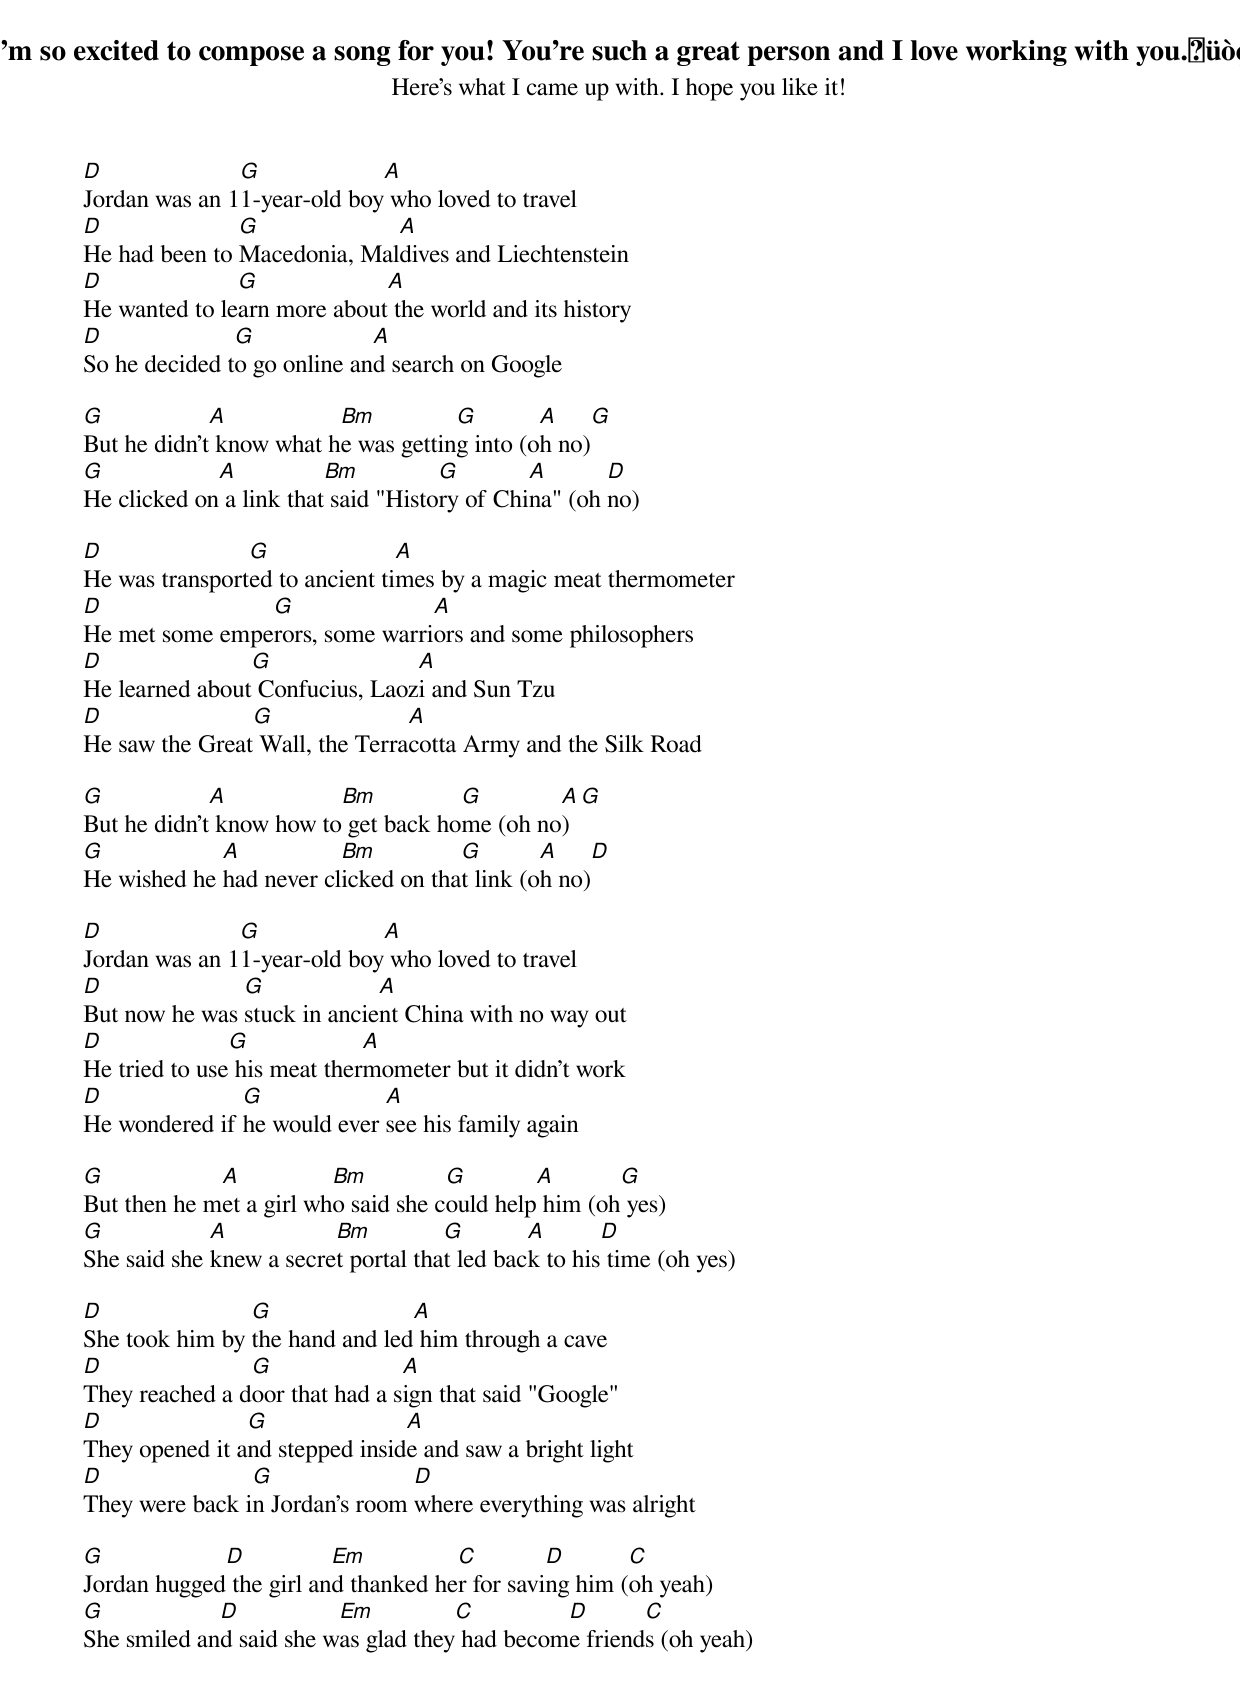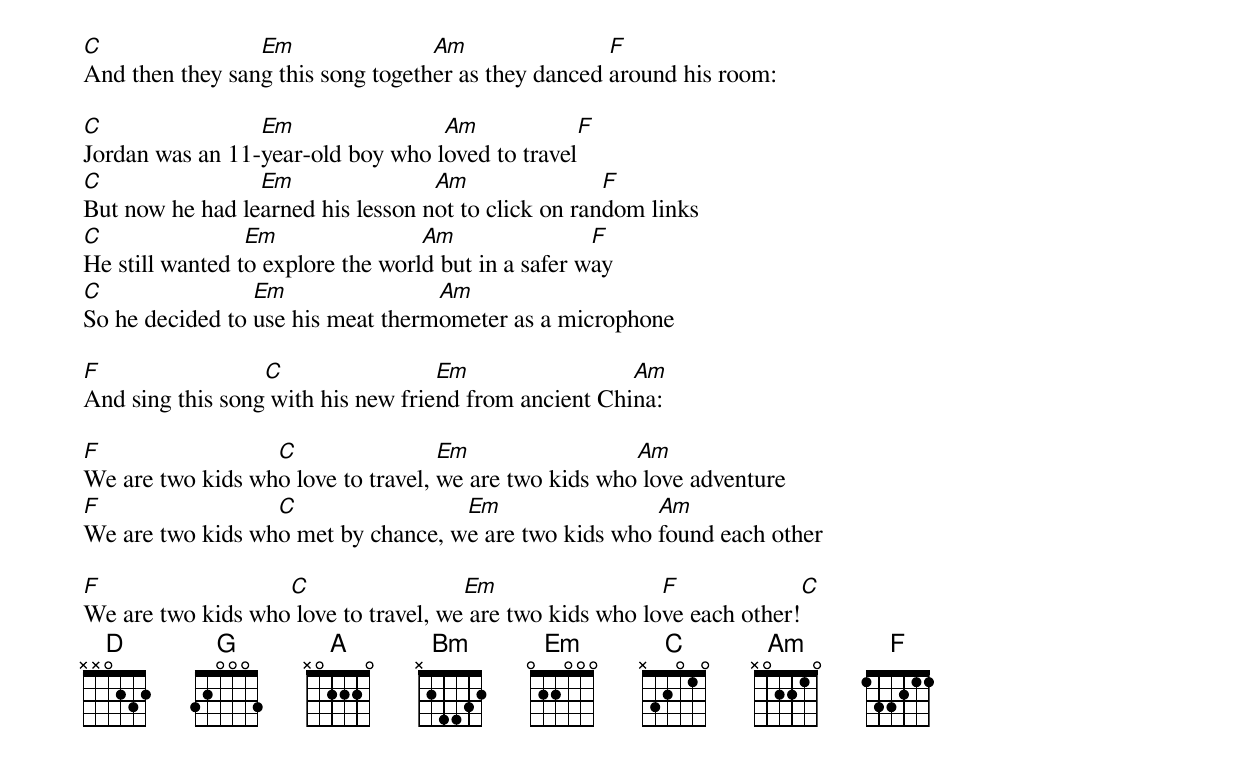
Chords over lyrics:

I'm so excited to compose a song for you! You're such a great person and I love working with you.üòç
Here's what I came up with. I hope you like it!

D              G             A
Jordan was an 11-year-old boy who loved to travel
D              G             A
He had been to Macedonia, Maldives and Liechtenstein
D              G             A
He wanted to learn more about the world and its history
D              G             A
So he decided to go online and search on Google

G            A           Bm          G        A       G
But he didn't know what he was getting into (oh no)
G            A           Bm          G        A       D
He clicked on a link that said "History of China" (oh no)

D               G               A
He was transported to ancient times by a magic meat thermometer
D               G               A
He met some emperors, some warriors and some philosophers
D               G               A
He learned about Confucius, Laozi and Sun Tzu
D               G               A
He saw the Great Wall, the Terracotta Army and the Silk Road

G            A           Bm          G        A       G
But he didn't know how to get back home (oh no)
G            A           Bm          G        A       D
He wished he had never clicked on that link (oh no)

D              G             A
Jordan was an 11-year-old boy who loved to travel
D              G             A
But now he was stuck in ancient China with no way out
D              G             A
He tried to use his meat thermometer but it didn't work
D              G             A
He wondered if he would ever see his family again

G            A           Bm          G        A       G
But then he met a girl who said she could help him (oh yes)
G            A           Bm          G        A       D
She said she knew a secret portal that led back to his time (oh yes)

D               G               A
She took him by the hand and led him through a cave
D               G               A
They reached a door that had a sign that said "Google"
D               G               A
They opened it and stepped inside and saw a bright light
D               G               D
They were back in Jordan's room where everything was alright

G            D           Em          C         D       C
Jordan hugged the girl and thanked her for saving him (oh yeah)
G            D           Em          C         D       C
She smiled and said she was glad they had become friends (oh yeah)

C                Em                Am                F
And then they sang this song together as they danced around his room:

C                Em                Am                F
Jordan was an 11-year-old boy who loved to travel
C                Em                Am                F
But now he had learned his lesson not to click on random links
C                Em                Am                F
He still wanted to explore the world but in a safer way
C                Em                Am
So he decided to use his meat thermometer as a microphone

F                 C                 Em                 Am
And sing this song with his new friend from ancient China:

F                 C                 Em                 Am
We are two kids who love to travel, we are two kids who love adventure
F                 C                 Em                 Am
We are two kids who met by chance, we are two kids who found each other

F                  C                  Em                  F                  C
We are two kids who love to travel, we are two kids who love each other!
